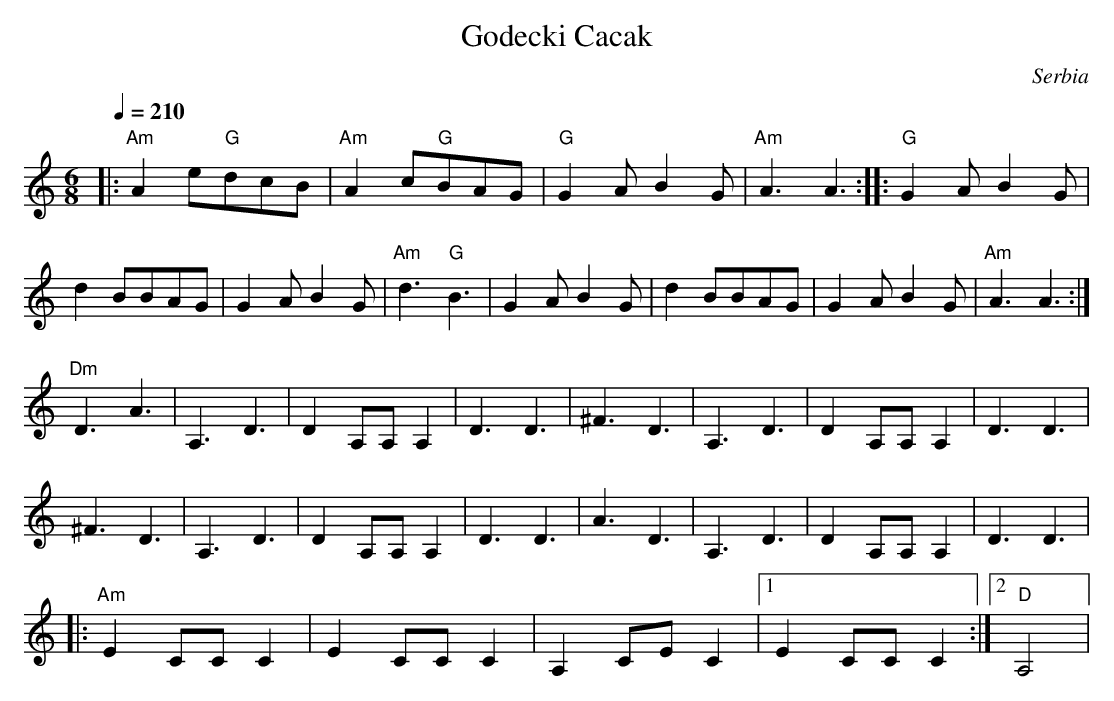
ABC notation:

X:1
T:Godecki Cacak
O:Serbia
L:1/8
M:6/8
Q:1/4=210
K:C
|: "Am"A2 e"G"dcB| "Am"A2 c"G"BAG| "G"G2 AB2 G| "Am"A3 A3:|\
|:"G"G2 A B2 G|d2 BBAG| G2 A B2 G| "Am"d3 "G"B3|\
G2 A B2 G|d2 BBAG| G2 A B2 G| "Am"A3 A3:|
"Dm" D3 A3| A,3 D3| D2 A,A, A,2| D3 D3|\
^F3 D3| A,3 D3| D2 A,A, A,2|D3 D3|
^F3 D3| A,3 D3| D2 A,A, A,2| D3 D3|\
A3 D3 |A,3 D3| D2 A,A, A,2| D3 D3|
|: "Am"E2 CC C2| E2 CC C2| A,2 CE C2|[1 E2 CC C2 :|[2 "D"A,4|
